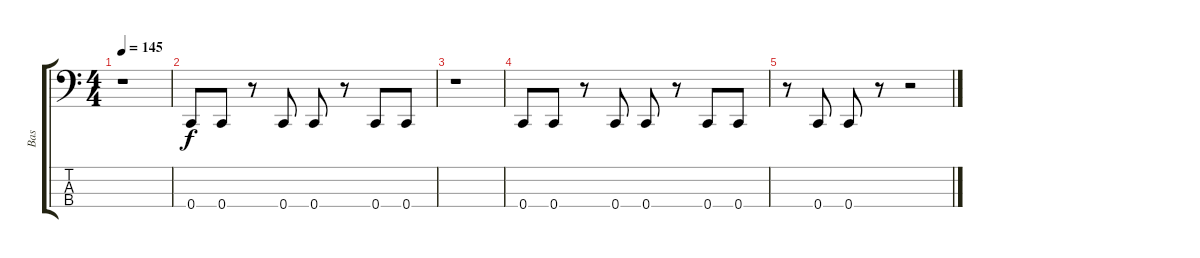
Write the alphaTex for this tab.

\track ("Bas" "Bas") {instrument electricbassfinger}
\staff {score tabs}
\tuning (F2 C2 G1 C1) {hide}
\ts (4 4)
\tempo 145
\clef f4
\ks c
r.1{dy f} |
0.4.8 0.4.8 r.8 0.4.8 0.4.8 r.8 0.4.8 0.4.8 |
r.1 |
0.4.8 0.4.8 r.8 0.4.8 0.4.8 r.8 0.4.8 0.4.8 |
r.8 0.4.8 0.4.8 r.8 r.2
